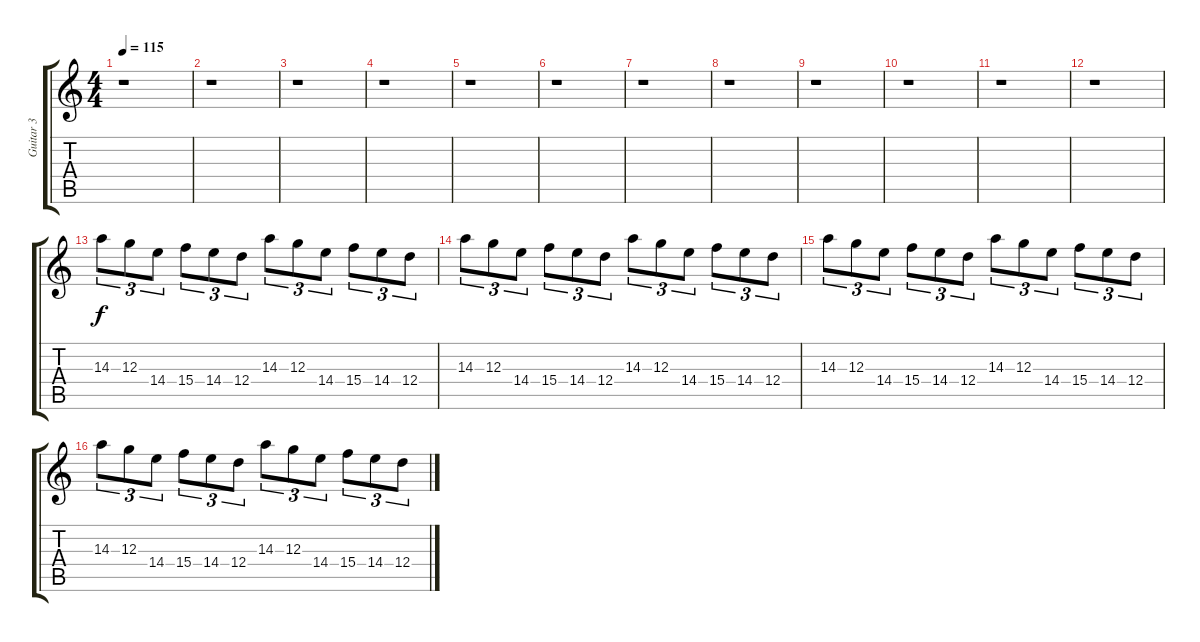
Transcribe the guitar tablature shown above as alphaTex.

\track ("Guitar 3" "Guitar 3") {instrument distortionguitar}
\staff {score tabs}
\tuning (E4 B3 G3 D3 A2 D2) {hide}
\ts (4 4)
\tempo 115
\clef g2
\ks c
r.1{dy f} |
r.1 |
r.1 |
r.1 |
r.1 |
r.1 |
r.1 |
r.1 |
r.1 |
r.1 |
r.1 |
r.1 |
14.3.8{tu (3 2) volume 13} 12.3.8{tu (3 2)} 14.4.8{tu (3 2)} 15.4.8{tu (3 2)} 14.4.8{tu (3 2)} 12.4.8{tu (3 2)} 14.3.8{tu (3 2)} 12.3.8{tu (3 2)} 14.4.8{tu (3 2)} 15.4.8{tu (3 2)} 14.4.8{tu (3 2)} 12.4.8{tu (3 2)} |
14.3.8{tu (3 2)} 12.3.8{tu (3 2)} 14.4.8{tu (3 2)} 15.4.8{tu (3 2)} 14.4.8{tu (3 2)} 12.4.8{tu (3 2)} 14.3.8{tu (3 2)} 12.3.8{tu (3 2)} 14.4.8{tu (3 2)} 15.4.8{tu (3 2)} 14.4.8{tu (3 2)} 12.4.8{tu (3 2)} |
14.3.8{tu (3 2)} 12.3.8{tu (3 2)} 14.4.8{tu (3 2)} 15.4.8{tu (3 2)} 14.4.8{tu (3 2)} 12.4.8{tu (3 2)} 14.3.8{tu (3 2)} 12.3.8{tu (3 2)} 14.4.8{tu (3 2)} 15.4.8{tu (3 2)} 14.4.8{tu (3 2)} 12.4.8{tu (3 2)} |
14.3.8{tu (3 2)} 12.3.8{tu (3 2)} 14.4.8{tu (3 2)} 15.4.8{tu (3 2)} 14.4.8{tu (3 2)} 12.4.8{tu (3 2)} 14.3.8{tu (3 2)} 12.3.8{tu (3 2)} 14.4.8{tu (3 2)} 15.4.8{tu (3 2)} 14.4.8{tu (3 2)} 12.4.8{tu (3 2)}
